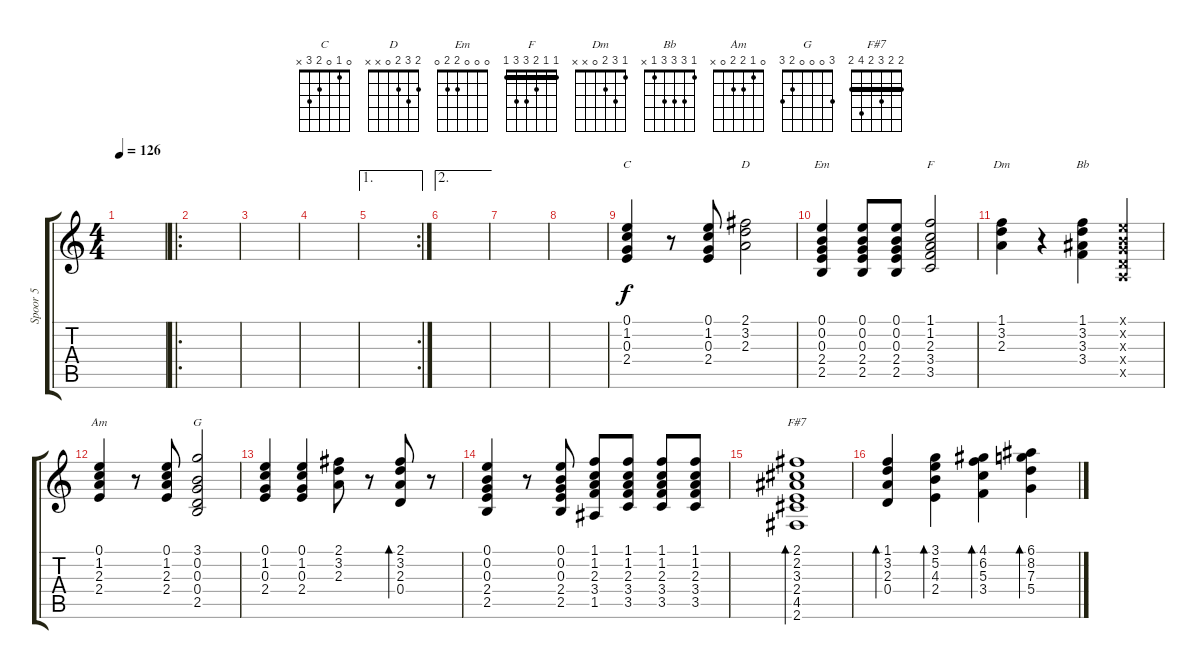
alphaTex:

\track ("Spoor 5" "Spoor 5") {instrument acousticguitarnylon}
\staff {score tabs}
\tuning (E4 B3 G3 D3 A2 E2) {hide}
\chord ("C" 0 1 0 2 3 x)
\chord ("D" 2 3 2 0 x x)
\chord ("Em" 0 0 0 2 2 0)
\chord ("F" 1 1 2 3 3 1) {barre 1}
\chord ("Dm" 1 3 2 0 x x)
\chord ("Bb" 1 3 3 3 1 x)
\chord ("Am" 0 1 2 2 0 x)
\chord ("G" 3 0 0 0 2 3)
\chord ("F#7" 2 2 3 2 4 2) {barre 2}
\ts (4 4)
\tempo 126
\clef g2
\ks c
|
\ro
|
|
|
\ae 1
\rc 2
|
\ae 2
|
|
|
(0.1 1.2 0.3 2.4).4{ch "C"} r.8 (0.1 1.2 0.3 2.4).8 (2.1 3.2 2.3).2{ch "D"} |
(0.1 0.2 0.3 2.4 2.5).4{ch "Em"} (0.1 0.2 0.3 2.4 2.5).8 (0.1 0.2 0.3 2.4 2.5).8 (1.1 1.2 2.3 3.4 3.5).2{ch "F"} |
(1.1 3.2 2.3).4{ch "Dm"} r.4 (1.1 3.2 3.3 3.4).4{ch "Bb"} (0.1{x} 0.2{x} 0.3{x} 0.4{x} 0.5{x}).4 |
(0.1 1.2 2.3 2.4).4{ch "Am"} r.8 (0.1 1.2 2.3 2.4).8 (3.1 0.2 0.3 0.4 2.5).2{ch "G"} |
(0.1 1.2 0.3 2.4).4 (0.1 1.2 0.3 2.4).4 (2.1 3.2 2.3).8 r.8 (2.1 3.2 2.3 0.4).8{bd 120} r.8 |
(0.1 0.2 0.3 2.4 2.5).4 r.8 (0.1 0.2 0.3 2.4 2.5).8 (1.1 1.2 2.3 3.4 1.5).8 (1.1 1.2 2.3 3.4 3.5).8 (1.1 1.2 2.3 3.4 3.5).8 (1.1 1.2 2.3 3.4 3.5).8 |
(2.1 2.2 3.3 2.4 4.5 2.6).1{bd 120 ch "F#7"} |
(1.1 3.2 2.3 0.4).4{bd 30} (3.1 5.2 4.3 2.4).4{bd 30} (4.1 6.2 5.3 3.4).4{bd 30} (6.1 8.2 7.3 5.4).4{bd 30}
